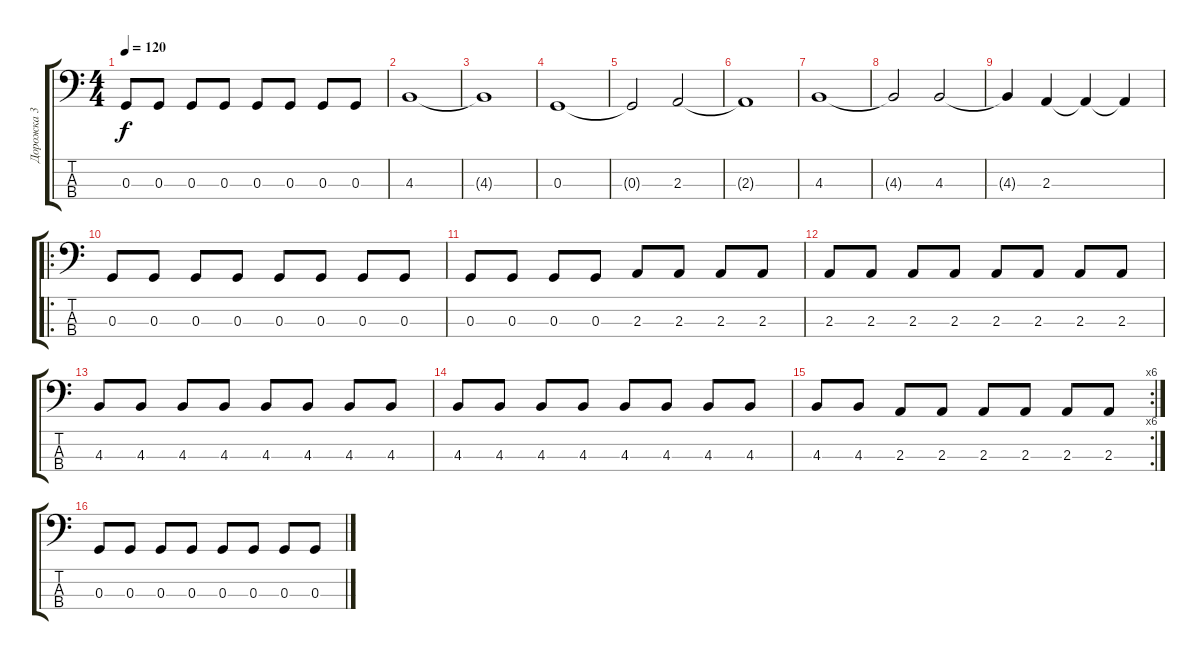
\track ("Дорожка 3" "Дорожка 3") {instrument electricbasspick}
\staff {score tabs}
\tuning (F2 C2 G1 C1) {hide}
\ts (4 4)
\tempo 120
\clef f4
\ks c
0.3.8{dy f} 0.3.8 0.3.8 0.3.8 0.3.8 0.3.8 0.3.8 0.3.8 |
4.3.1 |
4.3{t}.1 |
0.3.1 |
0.3{t}.2 2.3.2 |
2.3{t}.1 |
4.3.1 |
4.3{t}.2 4.3.2 |
4.3{t}.4 2.3.4 2.3{t}.4 2.3{t}.4 |
\ro
0.3.8 0.3.8 0.3.8 0.3.8 0.3.8 0.3.8 0.3.8 0.3.8 |
0.3.8 0.3.8 0.3.8 0.3.8 2.3.8 2.3.8 2.3.8 2.3.8 |
2.3.8 2.3.8 2.3.8 2.3.8 2.3.8 2.3.8 2.3.8 2.3.8 |
4.3.8 4.3.8 4.3.8 4.3.8 4.3.8 4.3.8 4.3.8 4.3.8 |
4.3.8 4.3.8 4.3.8 4.3.8 4.3.8 4.3.8 4.3.8 4.3.8 |
\rc 6
4.3.8 4.3.8 2.3.8 2.3.8 2.3.8 2.3.8 2.3.8 2.3.8 |
0.3.8 0.3.8 0.3.8 0.3.8 0.3.8 0.3.8 0.3.8 0.3.8
